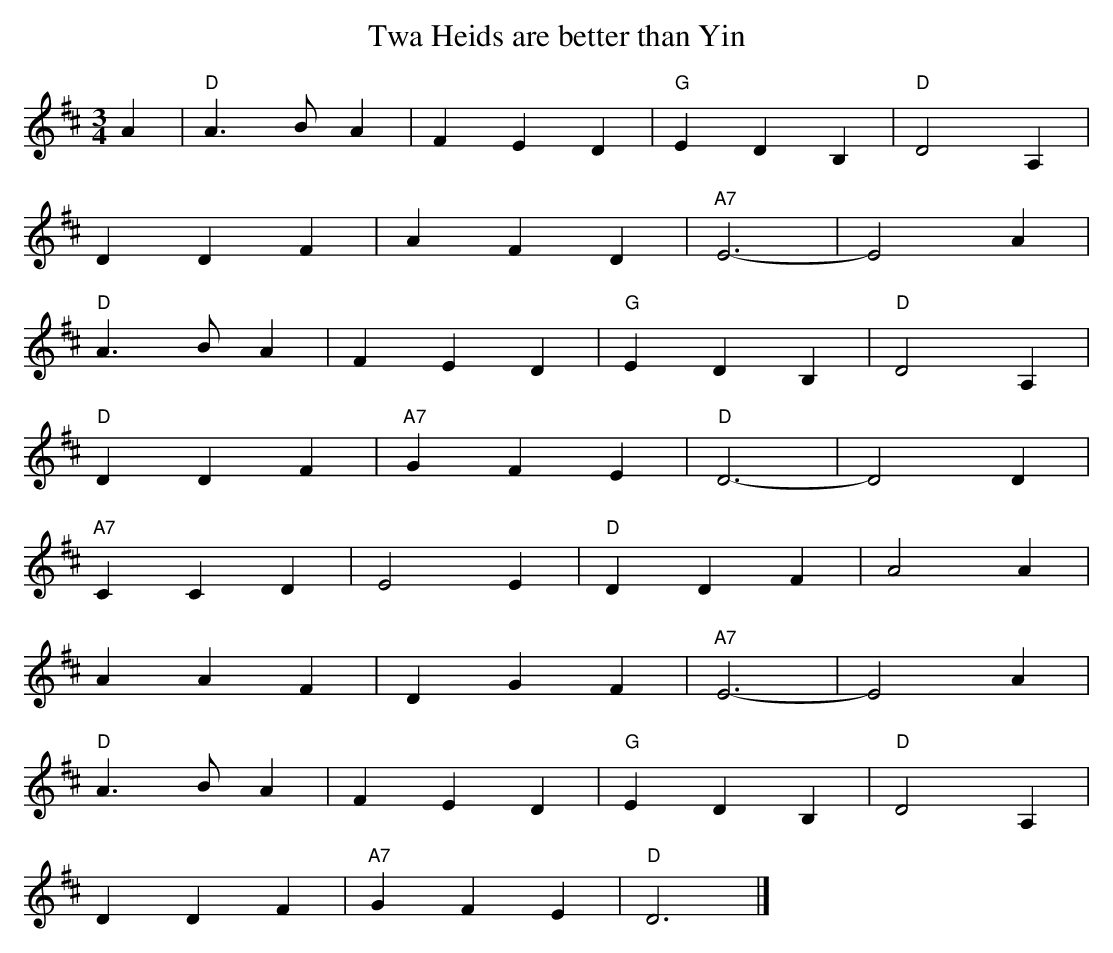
X:1
T: Twa Heids are better than Yin
M:3/4
L:1/8
K: D
A2|"D"A3B A2|F2 E2 D2|"G"E2 D2 B,2|"D"D4 A,2|
D2 D2 F2|A2 F2 D2|"A7"E6-|E4 A2|
"D"A3B A2|F2 E2 D2|"G"E2 D2 B,2|"D"D4 A,2|
"D"D2 D2 F2|"A7"G2 F2 E2|"D"D6-|D4 D2|
"A7"C2 C2 D2|E4 E2|"D"D2 D2 F2|A4 A2|
A2 A2 F2|D2 G2 F2|"A7"E6-|E4 A2|
"D"A3B A2|F2 E2 D2|"G"E2 D2 B,2|"D"D4 A,2|
D2 D2 F2|"A7"G2 F2 E2|"D"D6|]
